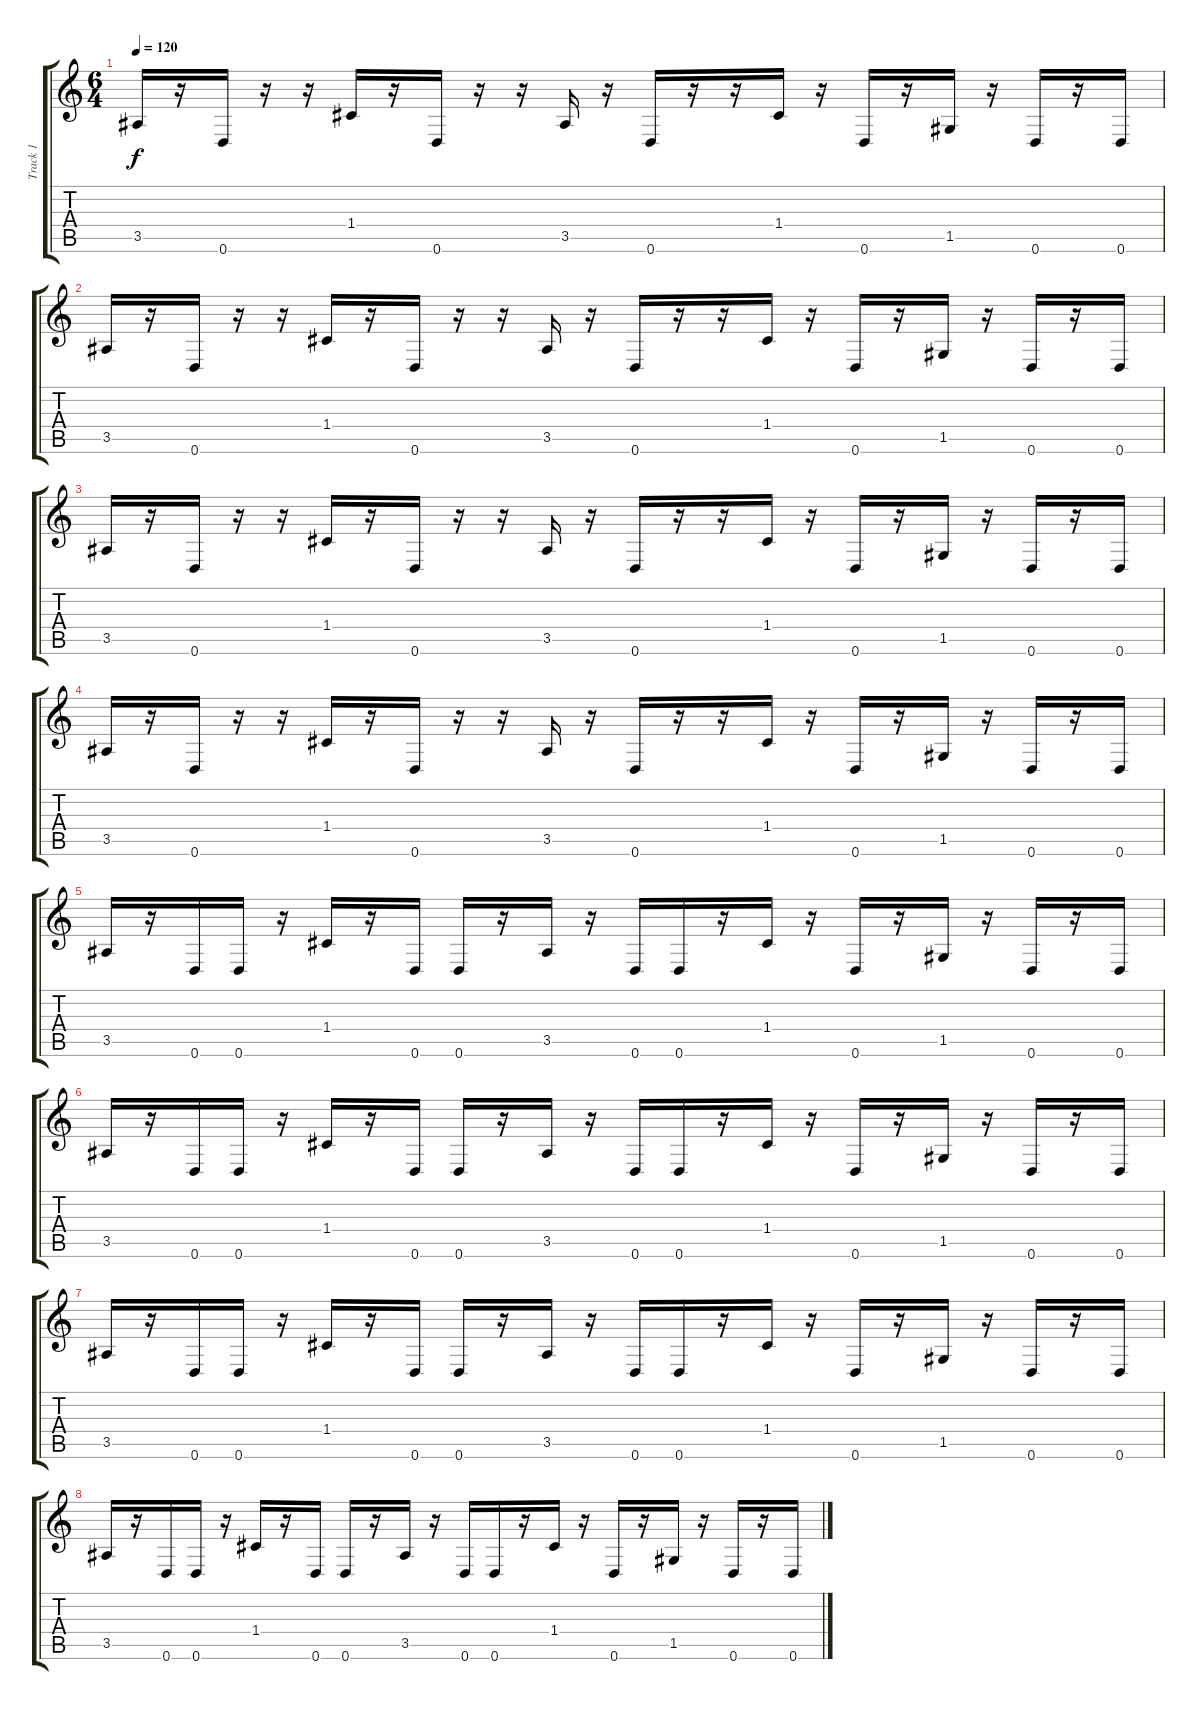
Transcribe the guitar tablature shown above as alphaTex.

\track ("Track 1" "Track 1") {instrument distortionguitar}
\staff {score tabs}
\tuning (D4 A3 F3 C3 G2 D2) {hide}
\ts (6 4)
\tempo 120
\clef g2
\ks c
3.5.16{dy f} r.16 0.6.16 r.16 r.16 1.4.16 r.16 0.6.16 r.16 r.16 3.5.16 r.16 0.6.16 r.16 r.16 1.4.16 r.16 0.6.16 r.16 1.5.16 r.16 0.6.16 r.16 0.6.16 |
3.5.16 r.16 0.6.16 r.16 r.16 1.4.16 r.16 0.6.16 r.16 r.16 3.5.16 r.16 0.6.16 r.16 r.16 1.4.16 r.16 0.6.16 r.16 1.5.16 r.16 0.6.16 r.16 0.6.16 |
3.5.16 r.16 0.6.16 r.16 r.16 1.4.16 r.16 0.6.16 r.16 r.16 3.5.16 r.16 0.6.16 r.16 r.16 1.4.16 r.16 0.6.16 r.16 1.5.16 r.16 0.6.16 r.16 0.6.16 |
3.5.16 r.16 0.6.16 r.16 r.16 1.4.16 r.16 0.6.16 r.16 r.16 3.5.16 r.16 0.6.16 r.16 r.16 1.4.16 r.16 0.6.16 r.16 1.5.16 r.16 0.6.16 r.16 0.6.16 |
3.5.16 r.16 0.6.16 0.6.16 r.16 1.4.16 r.16 0.6.16 0.6.16 r.16 3.5.16 r.16 0.6.16 0.6.16 r.16 1.4.16 r.16 0.6.16 r.16 1.5.16 r.16 0.6.16 r.16 0.6.16 |
3.5.16 r.16 0.6.16 0.6.16 r.16 1.4.16 r.16 0.6.16 0.6.16 r.16 3.5.16 r.16 0.6.16 0.6.16 r.16 1.4.16 r.16 0.6.16 r.16 1.5.16 r.16 0.6.16 r.16 0.6.16 |
3.5.16 r.16 0.6.16 0.6.16 r.16 1.4.16 r.16 0.6.16 0.6.16 r.16 3.5.16 r.16 0.6.16 0.6.16 r.16 1.4.16 r.16 0.6.16 r.16 1.5.16 r.16 0.6.16 r.16 0.6.16 |
3.5.16 r.16 0.6.16 0.6.16 r.16 1.4.16 r.16 0.6.16 0.6.16 r.16 3.5.16 r.16 0.6.16 0.6.16 r.16 1.4.16 r.16 0.6.16 r.16 1.5.16 r.16 0.6.16 r.16 0.6.16
